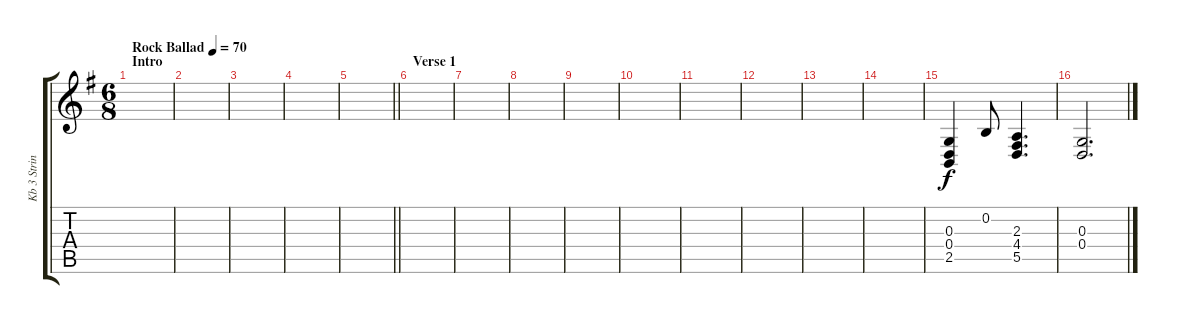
\track ("Kb 3 Strings" "Kb 3 Strin") {instrument stringensemble2}
\staff {score tabs}
\tuning (E4 B3 G3 D3 A2 E2) {hide}
\ts (6 8)
\section ("" "Intro")
\tempo (70 "Rock Ballad")
\clef g2
\ks g
|
|
|
|
\barLineRight lightlight
|
\section ("" "Verse 1")
|
|
|
|
|
|
|
|
|
(0.3 0.4 2.5).4 0.2.8 (2.3 4.4 5.5).4{d} |
(0.3 0.4).2{d}
